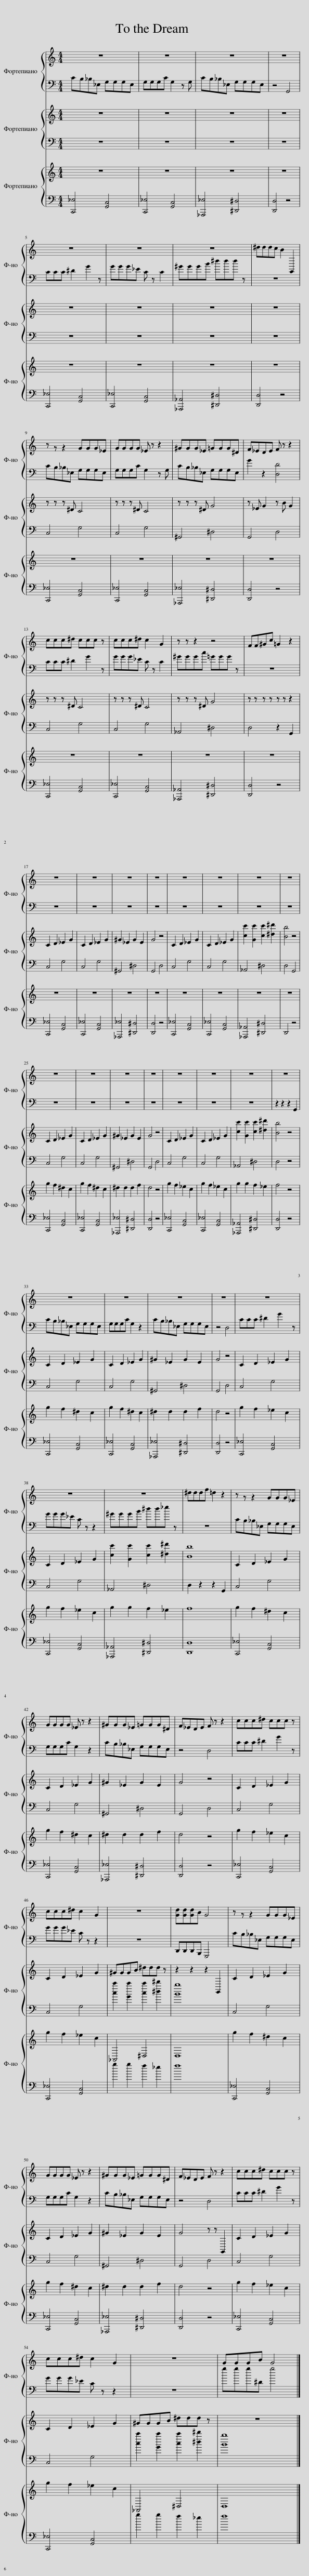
X:1
%%score { 1 | 2 } { 3 | 4 } { 5 | 6 }
L:1/8
M:4/4
I:linebreak $
K:C
V:1 treble
V:2 bass
V:3 treble
V:4 bass
V:5 treble
V:6 bass
V:1
 z8 | z8 | z8 | z8 |$ z8 | %5
 z8 | z8 | ^dddc B2 G,,2 |$ z z z2 GGG_E | GGGG _E z z2 | %10
 ^GGG_E =GGG^D | F_EDE F z z2 |$ ccc^d ccc z | ccc^d c2 G2 | z z z2 z4 | %15
 FF^Gc =G2 z2 |$ z8 | z8 | z8 | z8 | %20
 z8 | z8 | z8 | z8 |$ z8 | %25
 z8 | z8 | z8 | z8 | z8 | %30
 z8 | z8 |$ z8 | z8 | z8 | %35
 z8 | z8 |$ z8 | z8 | ^dddf =d2 z2 | %40
 z z z2 GGG_E |$ GGGG _E z z2 | ^GGG_E =GGG^D | F_EDE F z z2 | ccc^d ccc z |$ %45
 ccc^d c2 G2 | z8 | [Gd][Gd][Gd]B G4 | z z z2 GGG_E |$ GGGG _E z z2 | %50
 ^GGG_E =GGG^D | F_EDE F z z2 | ccc^d ccc z |$ ccc^d c2 G2 | z8 | %55
 GGGB G4 |] %56
V:2
 CB,_B,_E, G,G,G,E, | G,G,G,C G,2 z G, | CB,_B,_E, G,G,G,E, | z4 G,,4 |$ CCC ^D2 G2 z | %5
 GGG_E C z C2 | ^GGGB ^ddd z | z8 |$ CB,_B,_E, G,G,G,E, | G,G,G,C G,2 z G, | %10
 CB,_B,_E, G,G,G,E, | G2 z2 [D,D]4 |$ CCC ^D2 G2 z | GGG_E C z C2 | ^GGGc =GGG z | %15
 z8 |$ z8 | z8 | z8 | z8 | %20
 z8 | z8 | z8 | z8 |$ z8 | %25
 z8 | z8 | z8 | z8 | z8 | %30
 z8 | z2 z2 z2 G,,2 |$ CB,_B,_E, G,G,G,E, | G,G,G,C G,2 z2 | CB,_B,_E, G,G,G,E, | %35
 z4 D,4 | CCC ^D2 G2 z |$ GGG_E C z z2 | ^GGGB ^dd_e z | z8 | %40
 CB,_B,_E, G,G,G,E, |$ G,G,G,C G,2 z2 | CB,_B,_E, G,G,G,E, | z4 D,4 | CCC ^D2 G2 z |$ %45
 GGG_E C z z2 | z8 | D,,D,,D,,B,,, G,,,4 | CB,_B,_E, G,G,G,E, |$ G,G,G,C G,2 z2 | %50
 CB,_B,_E, G,G,G,E, | z4 D,4 | CCC ^D2 G2 z |$ GGG_E C z z2 | z8 | %55
 ggg^D g4 |] %56
V:3
 z8 | z8 | z8 | z8 |$ z8 | %5
 z8 | z8 | z8 |$ z z z ^D C4 | z z z ^D C4 | %10
 z z z ^D G4 | z _E G2 z B G2 |$ z z z ^D C4 | z z z ^D C4 | z z z ^D G4 | %15
 z z z z z z z2 |$ C2 D2 _E2 G2 | C2 D2 _E2 G2 | ^G2 _E2 G2 E2 | G4 z4 | %20
 C2 D2 _E2 G2 | C2 D2 _E2 G2 | [cc']2 [Gc']2 [cc']2 [^d^d']2 | [Bb]4 z4 |$ C2 D2 _E2 G2 | %25
 C2 D2 _E2 G2 | ^G2 _E2 G2 E2 | G4 z4 | C2 D2 _E2 G2 | C2 D2 _E2 G2 | %30
 [cc']2 [Gc']2 [cc']2 [^d^d']2 | [Bb]4 z4 |$ C2 D2 _E2 G2 | C2 D2 _E2 G2 | ^G2 _E2 G2 E2 | %35
 G4 z4 | C2 D2 _E2 G2 |$ C2 D2 _E2 G2 | [cc']2 [Gc']2 [cc']2 [^d^d']2 | [Bb]8 | %40
 C2 D2 _E2 G2 |$ C2 D2 _E2 G2 | ^G2 _E2 G2 E2 | G4 z4 | C2 D2 _E2 G2 |$ %45
 C2 D2 _E2 G2 | ^GGGB ^ddd z | z2 z2 z2 G,,2 | C2 D2 _E2 G2 |$ C2 D2 _E2 G2 | %50
 ^G2 _E2 G2 E2 | G4 z z G,,2 | C2 D2 _E2 G2 |$ C2 D2 _E2 G2 | ^GGGB ^ddd z | %55
 z8 |] %56
V:4
 z8 | z8 | z8 | z8 |$ z8 | %5
 z8 | z8 | z8 |$ C,4 G,4 | C,4 G,4 | %10
 ^G,,4 ^D,4 | G,,4 D,4 |$ C,4 G,4 | C,4 G,4 | _A,,4 ^D,4 | %15
 D,4 z2 G,,2 |$ C,4 G,4 | C,4 G,4 | ^G,,4 ^D,4 | G,,4 D,4 | %20
 C,4 G,4 | C,4 G,4 | _A,,4 ^D,4 | D,4 G,,4 |$ C,4 G,4 | %25
 C,4 G,4 | ^G,,4 ^D,4 | G,,4 D,4 | C,4 G,4 | C,4 G,4 | %30
 _A,,4 ^D,4 | D,4 z4 |$ C,4 G,4 | C,4 G,4 | ^G,,4 ^D,4 | %35
 G,,4 D,4 | C,4 G,4 |$ C,4 G,4 | _A,,4 ^D,4 | D,2 z2 z2 G,,2 | %40
 C,4 G,4 |$ C,4 G,4 | ^G,,4 ^D,4 | G,,4 D,4 | C,4 G,4 |$ %45
 C,4 G,4 | [cc']2 [Gc']2 [cc']2 [^d^d']2 | [Bb]8 | C,4 G,4 |$ C,4 G,4 | %50
 ^G,,4 ^D,4 | G,,4 D,4 | C,4 G,4 |$ C,4 G,4 | [cc']2 [Gc']2 [cc']2 [^d^d']2 | %55
 [Bb]8 |] %56
V:5
 z8 | z8 | z8 | z8 |$ z8 | %5
 z8 | z8 | z8 |$ z8 | z8 | %10
 z8 | z8 |$ z8 | z8 | z8 | %15
 z8 |$ z8 | z8 | z8 | z8 | %20
 z8 | z8 | z8 | z8 |$ g2 f2 ^d2 c2 | %25
 g2 f2 ^d2 c2 | ^d2 d2 d2 f2 | d4 z4 | g2 f2 _e2 c2 | g2 f2 _e2 c2 | %30
 g2 g2 f2 _e2 | f4 z4 |$ g2 f2 ^d2 c2 | g2 f2 ^d2 c2 | ^d2 d2 d2 f2 | %35
 d4 z4 | g2 f2 _e2 c2 |$ g2 f2 _e2 c2 | g2 g2 f2 _e2 | f8 | %40
 g2 f2 ^d2 c2 |$ g2 f2 ^d2 c2 | ^d2 d2 d2 f2 | d4 z4 | g2 f2 _e2 c2 |$ %45
 g2 f2 _e2 c2 | _A,,4 ^D,4 | D,8 | g2 f2 ^d2 c2 |$ g2 f2 ^d2 c2 | %50
 ^d2 d2 d2 f2 | d4 z4 | g2 f2 _e2 c2 |$ g2 f2 _e2 c2 | _A,,4 ^D,4 | %55
 D,8 |] %56
V:6
 [C,,_E,]4 [G,,C,]4 | [C,,_E,]4 [G,,C,]4 | [_A,,,_E,]4 [^D,,^D,]4 | [D,,D,]4 z4 |$ [C,,_E,]4 [G,,C,]4 | %5
 [C,,_E,]4 [G,,C,]4 | [_A,,,_A,,]4 [^D,,^D,]4 | [D,,D,]4 z4 |$ [C,,_E,]4 [G,,C,]4 | [C,,_E,]4 [G,,C,]4 | %10
 [_A,,,_E,]4 [^D,,^D,]4 | [D,,D,]4 z4 |$ [C,,_E,]4 [G,,C,]4 | [C,,_E,]4 [G,,C,]4 | [_A,,,_A,,]4 [^D,,^D,]4 | %15
 [D,,D,]4 z4 |$ [C,,_E,]4 [G,,C,]4 | [C,,_E,]4 [G,,C,]4 | [_A,,,_E,]4 [^D,,^D,]4 | [D,,D,]4 z4 | %20
 [C,,_E,]4 [G,,C,]4 | [C,,_E,]4 [G,,C,]4 | [_A,,,_A,,]4 [^D,,^D,]4 | D,,4 z4 |$ [C,,_E,]4 [G,,C,]4 | %25
 [C,,_E,]4 [G,,C,]4 | [_A,,,_E,]4 [^D,,^D,]4 | [D,,D,]4 z4 | [C,,_E,]4 [G,,C,]4 | [C,,_E,]4 [G,,C,]4 | %30
 [_A,,,_A,,]4 [^D,,^D,]4 | [D,,D,]4 z4 |$ [C,,_E,]4 [G,,C,]4 | [C,,_E,]4 [G,,C,]4 | [_A,,,_E,]4 [^D,,^D,]4 | %35
 [D,,D,]4 z4 | [C,,_E,]4 [G,,C,]4 |$ [C,,_E,]4 [G,,C,]4 | [_A,,,_A,,]4 [^D,,^D,]4 | [D,,D,]8 | %40
 [C,,_E,]4 [G,,C,]4 |$ [C,,_E,]4 [G,,C,]4 | [_A,,,_E,]4 [^D,,^D,]4 | [D,,D,]4 z4 | [C,,_E,]4 [G,,C,]4 |$ %45
 [C,,_E,]4 [G,,C,]4 | g2 g2 f2 _e2 | f8 | [C,,_E,]4 [G,,C,]4 |$ [C,,_E,]4 [G,,C,]4 | %50
 [_A,,,_E,]4 [^D,,^D,]4 | [D,,D,]4 z4 | [C,,_E,]4 [G,,C,]4 |$ [C,,_E,]4 [G,,C,]4 | g2 g2 f2 _e2 | %55
 f8 |] %56
